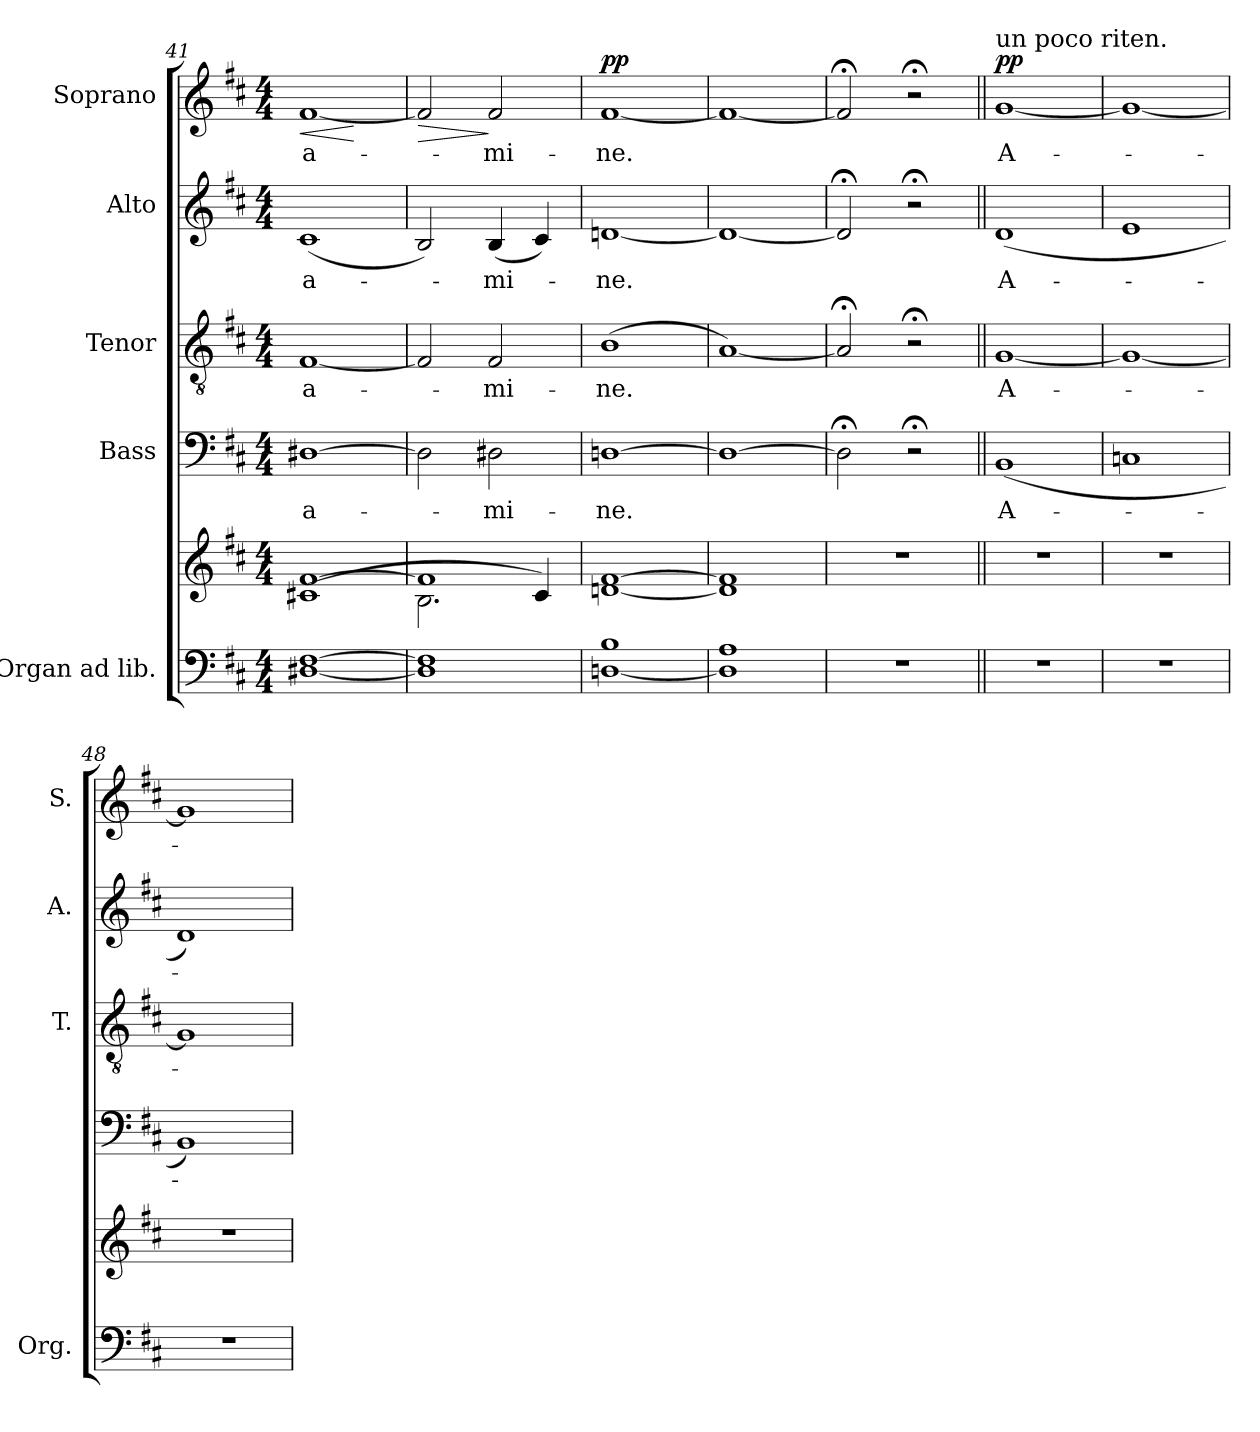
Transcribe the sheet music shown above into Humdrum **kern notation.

**kern	**kern	**kern	**text	**kern	**text	**kern	**text	**kern	**text	**dynam
*part5	*part5	*part4	*part4	*part3	*part3	*part2	*part2	*part1	*part1	*part1
*staff6	*staff5	*staff4	*staff4	*staff3	*staff3	*staff2	*staff2	*staff1	*staff1	*staff1
*I"Organ ad lib.	*	*I"Bass	*	*I"Tenor	*	*I"Alto	*	*I"Soprano	*	*
*I'Org.	*	*	*	*I'T.	*	*I'A.	*	*I'S.	*	*
!!LO:PB:g=z
*clefF4	*clefG2	*clefF4	*	*clefGv2	*	*clefG2	*	*clefG2	*	*
*	*	*	*	*ITrd7c12	*	*	*	*	*	*
*k[f#c#]	*k[f#c#]	*k[f#c#]	*	*k[f#c#]	*	*k[f#c#]	*	*k[f#c#]	*	*
*D:	*D:	*D:	*	*D:	*	*D:	*	*D:	*	*
*M4/4	*M4/4	*M4/4	*	*M4/4	*	*M4/4	*	*M4/4	*	*
=41	=41	=41	=41	=41	=41	=41	=41	=41	=41	=41
*	*^	*	*	*	*	*	*	*	*	*
!	!	!	!	!LO:LY:b:color=#000000	!	!	!	!	!	!	!
!	!	!	!	!	!	!LO:LY:b:color=#000000	!	!	!	!	!
!	!	!	!	!	!	!	!	!LO:LY:b:color=#000000	!	!	!
!	!	!	!	!	!	!	!	!	!	!LO:LY:b:color=#000000	!LO:HP:b
[1D#Xi [1F#i	[1f#i	(1c#Xi	[1D#Xi	-a-	[1FF#i	-a-	(1c#i	-a-	[1f#i	-a-	<
*	*v	*v	*	*	*	*	*	*	*	*	*
.	.	.	.	.	.	.	.	.	.	[
=42	=42	=42	=42	=42	=42	=42	=42	=42	=42	=42
*	*^	*	*	*	*	*	*	*	*	*
!	!	!	!	!	!	!	!	!	!	!	!LO:HP:b
1D#i] 1F#i]	1f#i]	2.Bi\	2D#i\]	.	2FF#i/]	.	2Bi/)	.	2f#i/]	.	>
!	!	!	!	!LO:LY:b:color=#000000	!	!	!	!	!	!	!
!	!	!	!	!	!	!LO:LY:b:color=#000000	!	!	!	!	!
!	!	!	!	!	!	!	!	!LO:LY:b:color=#000000	!	!	!
!	!	!	!	!	!	!	!	!	!	!LO:LY:b:color=#000000	!
.	.	.	2D#Xi\	-mi-	2FF#i/	-mi-	(4Bi/	-mi-	2f#i/	-mi-	]
.	.	4c#i/)	.	.	.	.	4c#i/)	.	.	.	.
=43	=43	=43	=43	=43	=43	=43	=43	=43	=43	=43	=43
*^	*	*	*	*	*	*	*	*	*	*	*
!	!	!	!	!	!LO:LY:b:color=#000000	!	!	!	!	!	!	!
!	!	!	!	!	!	!	!LO:LY:b:color=#000000	!	!	!	!	!
!	!	!	!	!	!	!	!	!	!LO:LY:b:color=#000000	!	!	!
!	!	!	!	!	!	!	!	!	!	!	!LO:LY:b:color=#000000	!
1Bi	[1Dni	[1f#i	[1dni	[1Dni	-ne.	(1BBi	-ne.	[1dni	-ne.	[1f#i	-ne.	pp
=44	=44	=44	=44	=44	=44	=44	=44	=44	=44	=44	=44	=44
1Ai	1Di]	1f#i]	1di]	1Di_	.	[1AAi)	.	1di_	.	1f#i_	.	.
*v	*v	*	*	*	*	*	*	*	*	*	*	*
*	*v	*v	*	*	*	*	*	*	*	*	*
=45	=45	=45	=45	=45	=45	=45	=45	=45	=45	=45
1r	1r	2D;i\]	.	2AA;i/]	.	2d;i/]	.	2f#;i/]	.	.
.	.	2r;	.	2r;	.	2r;	.	2r;	.	.
=46||	=46||	=46||	=46||	=46||	=46||	=46||	=46||	=46||	=46||	=46||
!	!	!	!LO:LY:b:color=#000000	!	!	!	!	!	!	!
!	!	!	!	!	!LO:LY:b:color=#000000	!	!	!	!	!
!	!	!	!	!	!	!	!LO:LY:b:color=#000000	!	!	!
!	!	!	!	!	!	!	!	!LO:TX:a:t=un poco riten.	!	!
!	!	!	!	!	!	!	!	!	!LO:LY:b:color=#000000	!
1r	1r	(1BBi	A-	[1GGi	A-	(1di	A-	[1gi	A-	pp
=47	=47	=47	=47	=47	=47	=47	=47	=47	=47	=47
1r	1r	1Cni	.	1GGi_	.	1ei	.	1gi_	.	.
=48	=48	=48	=48	=48	=48	=48	=48	=48	=48	=48
1r	1r	1BBi)	.	1GGi]	.	1di)	.	1gi]	.	.
=	=	=	=	=	=	=	=	=	=	=
*-	*-	*-	*-	*-	*-	*-	*-	*-	*-	*-
